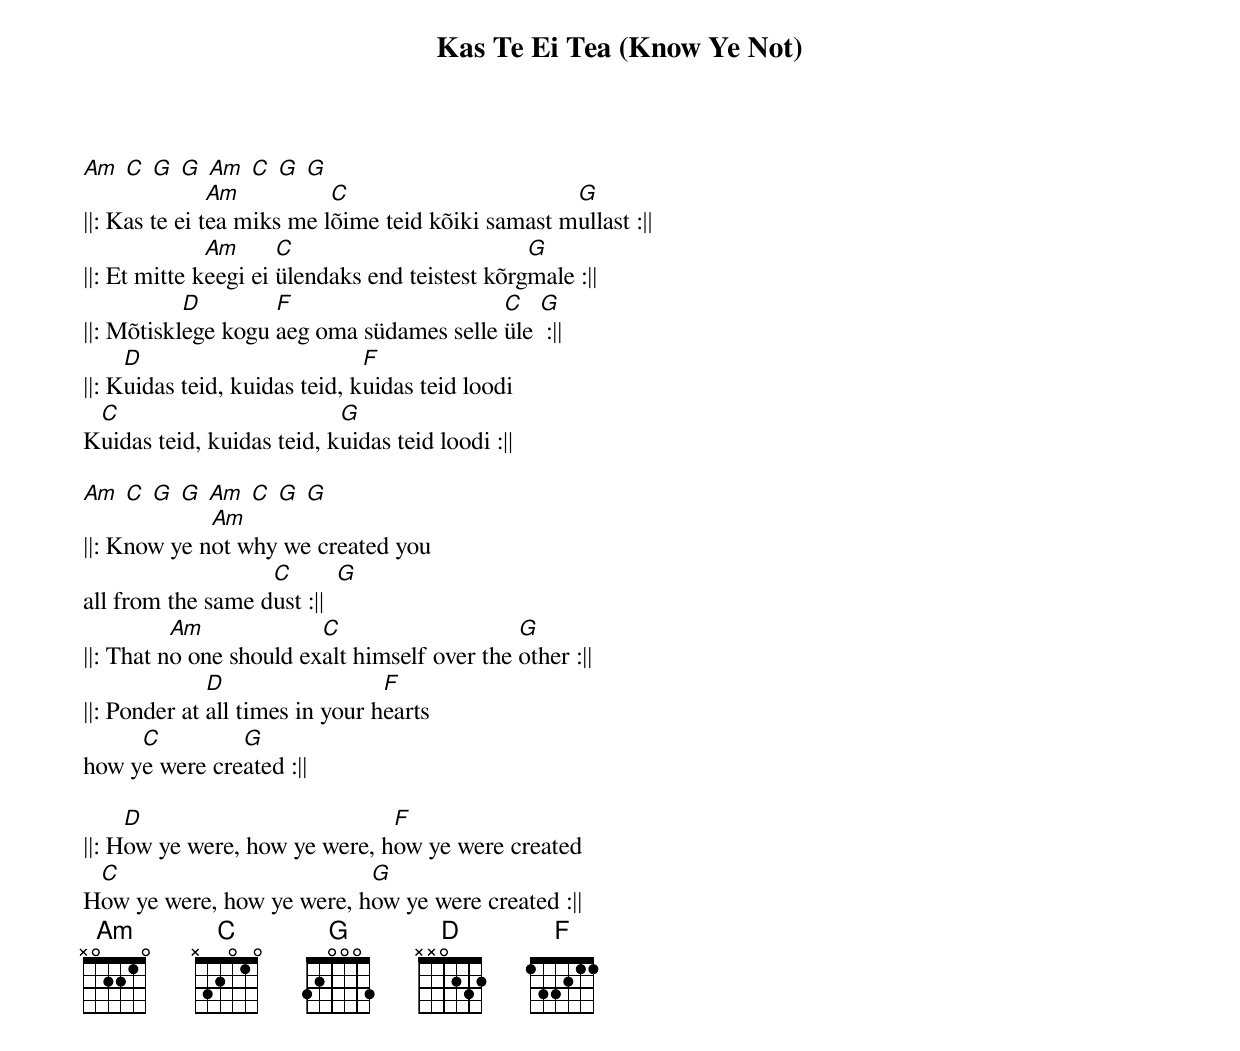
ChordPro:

{title: Kas Te Ei Tea (Know Ye Not)}
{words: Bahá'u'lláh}
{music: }
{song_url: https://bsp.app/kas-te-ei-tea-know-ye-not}

[Am] [C] [G] [G] [Am] [C] [G] [G]
||: Kas te ei t[Am]ea miks me l[C]õime teid kõiki samast m[G]ullast :||
||: Et mitte k[Am]eegi ei [C]ülendaks end teistest kõrg[G]male :||
||: Mõtiskl[D]ege kogu [F]aeg oma südames selle [C]üle [G] :||
||: K[D]uidas teid, kuidas teid, k[F]uidas teid loodi
K[C]uidas teid, kuidas teid, k[G]uidas teid loodi :||

[Am] [C] [G] [G] [Am] [C] [G] [G]
||: Know ye n[Am]ot why we created you
all from the same d[C]ust :||  [G]
||: That n[Am]o one should ex[C]alt himself over the [G]other :||
||: Ponder at [D]all times in your h[F]earts
how y[C]e were cre[G]ated :||

||: H[D]ow ye were, how ye were, h[F]ow ye were created
H[C]ow ye were, how ye were, h[G]ow ye were created :||
